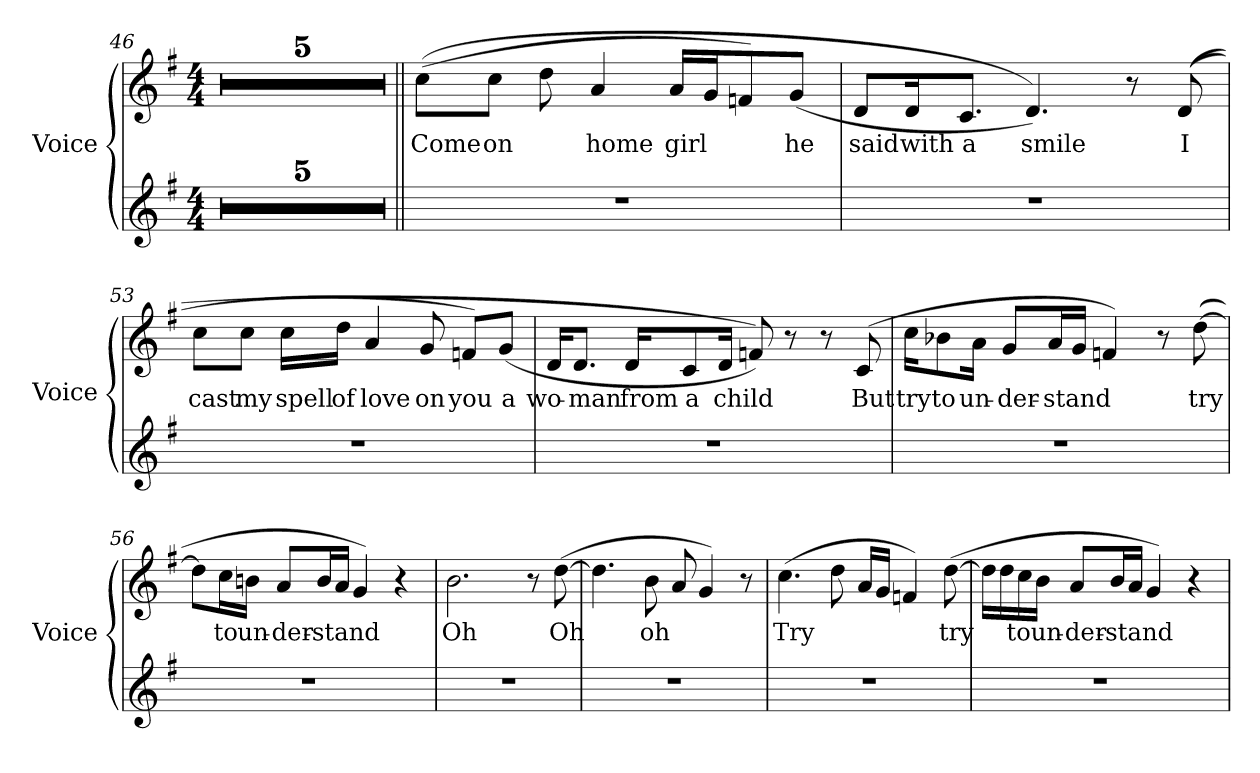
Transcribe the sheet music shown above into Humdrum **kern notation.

**kern	**kern	**text
*part2	*part1	*part1
*staff2	*staff1	*staff1
*I"Voice	*I"Voice	*
*I'Voice	*I'Voice	*
*clefG2	*clefG2	*
*k[f#]	*k[f#]	*
*G:	*G:	*
*M4/4	*M4/4	*
=46	=46	=46
1r	1r	.
=47	=47	=47
1r	1r	.
=48	=48	=48
1r	1r	.
=49	=49	=49
1r	1r	.
=50	=50	=50
1r	1r	.
=51||	=51||	=51||
!	!	!LO:LY:b:color=#000000
1r	((8cci\L	Come
!	!	!LO:LY:b:color=#000000
.	8cci\J	on
.	8ddi\	.
!	!	!LO:LY:b:color=#000000
.	4ai/	home
!	!	!LO:LY:b:color=#000000
.	16ai/LL	girl
.	16gi/J	.
.	8fni/)	.
!	!	!LO:LY:b:color=#000000
.	(8gi/J	he
!!LO:PB:g=z
=52	=52	=52
!	!	!LO:LY:b:color=#000000
1r	8di/L	said
!	!	!LO:LY:b:color=#000000
.	16di/k	with
!	!	!LO:LY:b:color=#000000
.	8.ci/J	a
!	!	!LO:LY:b:color=#000000
.	4.di/))	smile
.	8r	.
!	!	!LO:LY:b:color=#000000
.	((8di/	I
=53	=53	=53
!	!	!LO:LY:b:color=#000000
1r	8cci\L	cast
!	!	!LO:LY:b:color=#000000
.	8cci\J	my
!	!	!LO:LY:b:color=#000000
.	16cci\LL	spell
!	!	!LO:LY:b:color=#000000
.	16ddi\JJ	of
!	!	!LO:LY:b:color=#000000
.	4ai/	love
!	!	!LO:LY:b:color=#000000
.	8gi/	on
!	!	!LO:LY:b:color=#000000
.	8fni/L)	you
!	!	!LO:LY:b:color=#000000
.	(8gi/J	a
=54	=54	=54
!	!	!LO:LY:b:color=#000000
1r	16di/KL	wo-
!	!	!LO:LY:b:color=#000000
.	8.di/J	-man
!	!	!LO:LY:b:color=#000000
.	16di/KL	from
!	!	!LO:LY:b:color=#000000
.	8ci/	a
!	!	!LO:LY:b:color=#000000
.	16di/Jk	child
.	8fni/))	.
.	8r	.
.	8r	.
!	!	!LO:LY:b:color=#000000
.	(8ci/	But
!!LO:LB:g=z
=55	=55	=55
!	!	!LO:LY:b:color=#000000
1r	16cci\KL	try
!	!	!LO:LY:b:color=#000000
.	8b-Xi\	to
!	!	!LO:LY:b:color=#000000
.	16ai\Jk	un-
!	!	!LO:LY:b:color=#000000
.	8gi/L	-der-
!	!	!LO:LY:b:color=#000000
.	16ai/L	-stand
.	16gi/JJ	.
.	4fni/)	.
.	8r	.
!	!	!LO:LY:b:color=#000000
.	([8ddi\	try
=56	=56	=56
1r	8ddi\L]	.
!	!	!LO:LY:b:color=#000000
.	16cci\L	to
!	!	!LO:LY:b:color=#000000
.	16bni\JJ	un-
!	!	!LO:LY:b:color=#000000
.	8ai/L	-der-
!	!	!LO:LY:b:color=#000000
.	16bi/L	-stand
.	16ai/JJ	.
.	4gi/)	.
.	4r	.
=57	=57	=57
!	!	!LO:LY:b:color=#000000
1r	2.bi\	Oh
.	8r	.
!	!	!LO:LY:b:color=#000000
.	([8ddi\	Oh
=58	=58	=58
1r	4.ddi\]	.
!	!	!LO:LY:b:color=#000000
.	8bi\	oh
.	8ai/	.
.	4gi/)	.
.	8r	.
!!LO:LB:g=z
=59	=59	=59
!	!	!LO:LY:b:color=#000000
1r	(4.cci\	Try
.	8ddi\	.
.	16ai/LL	.
.	16gi/JJ	.
.	4fni/)	.
!	!	!LO:LY:b:color=#000000
.	([8ddi\	try
=60	=60	=60
1r	16ddi\LL]	.
.	16ddi\	.
!	!	!LO:LY:b:color=#000000
.	16cci\	to
!	!	!LO:LY:b:color=#000000
.	16bi\JJ	un-
!	!	!LO:LY:b:color=#000000
.	8ai/L	-der-
!	!	!LO:LY:b:color=#000000
.	16bi/L	-stand
.	16ai/JJ	.
.	4gi/)	.
.	4r	.
=	=	=
*-	*-	*-
